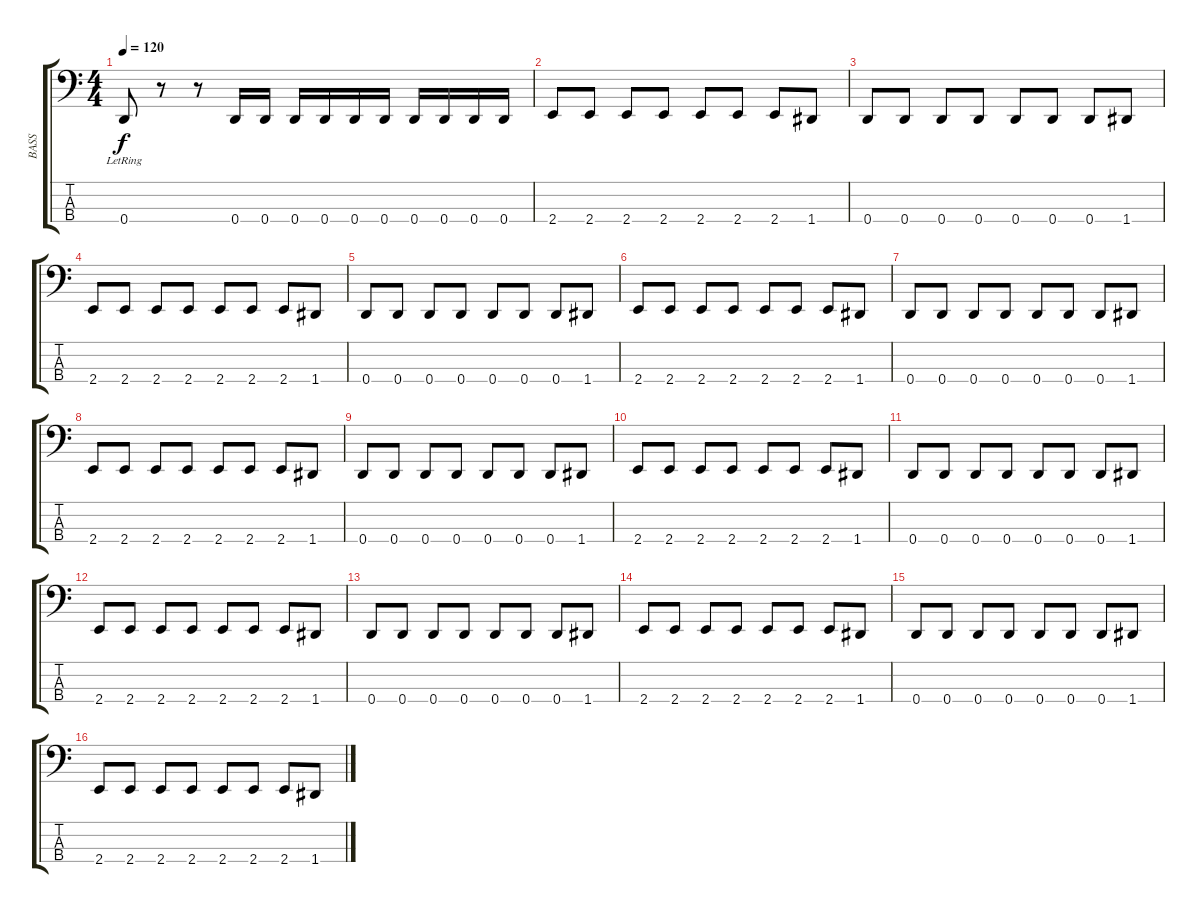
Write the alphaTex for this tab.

\track ("BASS" "BASS") {instrument electricbassfinger}
\staff {score tabs}
\tuning (F2 C2 G1 D1) {hide}
\ts (4 4)
\tempo 120
\clef f4
\ks c
0.4{lr}.8{dy f} r.8 r.8 0.4.16 0.4.16 0.4.16 0.4.16 0.4.16 0.4.16 0.4.16 0.4.16 0.4.16 0.4.16 |
2.4.8 2.4.8 2.4.8 2.4.8 2.4.8 2.4.8 2.4.8 1.4.8 |
0.4.8 0.4.8 0.4.8 0.4.8 0.4.8 0.4.8 0.4.8 1.4.8 |
2.4.8 2.4.8 2.4.8 2.4.8 2.4.8 2.4.8 2.4.8 1.4.8 |
0.4.8 0.4.8 0.4.8 0.4.8 0.4.8 0.4.8 0.4.8 1.4.8 |
2.4.8 2.4.8 2.4.8 2.4.8 2.4.8 2.4.8 2.4.8 1.4.8 |
0.4.8 0.4.8 0.4.8 0.4.8 0.4.8 0.4.8 0.4.8 1.4.8 |
2.4.8 2.4.8 2.4.8 2.4.8 2.4.8 2.4.8 2.4.8 1.4.8 |
0.4.8 0.4.8 0.4.8 0.4.8 0.4.8 0.4.8 0.4.8 1.4.8 |
2.4.8 2.4.8 2.4.8 2.4.8 2.4.8 2.4.8 2.4.8 1.4.8 |
0.4.8 0.4.8 0.4.8 0.4.8 0.4.8 0.4.8 0.4.8 1.4.8 |
2.4.8 2.4.8 2.4.8 2.4.8 2.4.8 2.4.8 2.4.8 1.4.8 |
0.4.8 0.4.8 0.4.8 0.4.8 0.4.8 0.4.8 0.4.8 1.4.8 |
2.4.8 2.4.8 2.4.8 2.4.8 2.4.8 2.4.8 2.4.8 1.4.8 |
0.4.8 0.4.8 0.4.8 0.4.8 0.4.8 0.4.8 0.4.8 1.4.8 |
2.4.8 2.4.8 2.4.8 2.4.8 2.4.8 2.4.8 2.4.8 1.4.8
